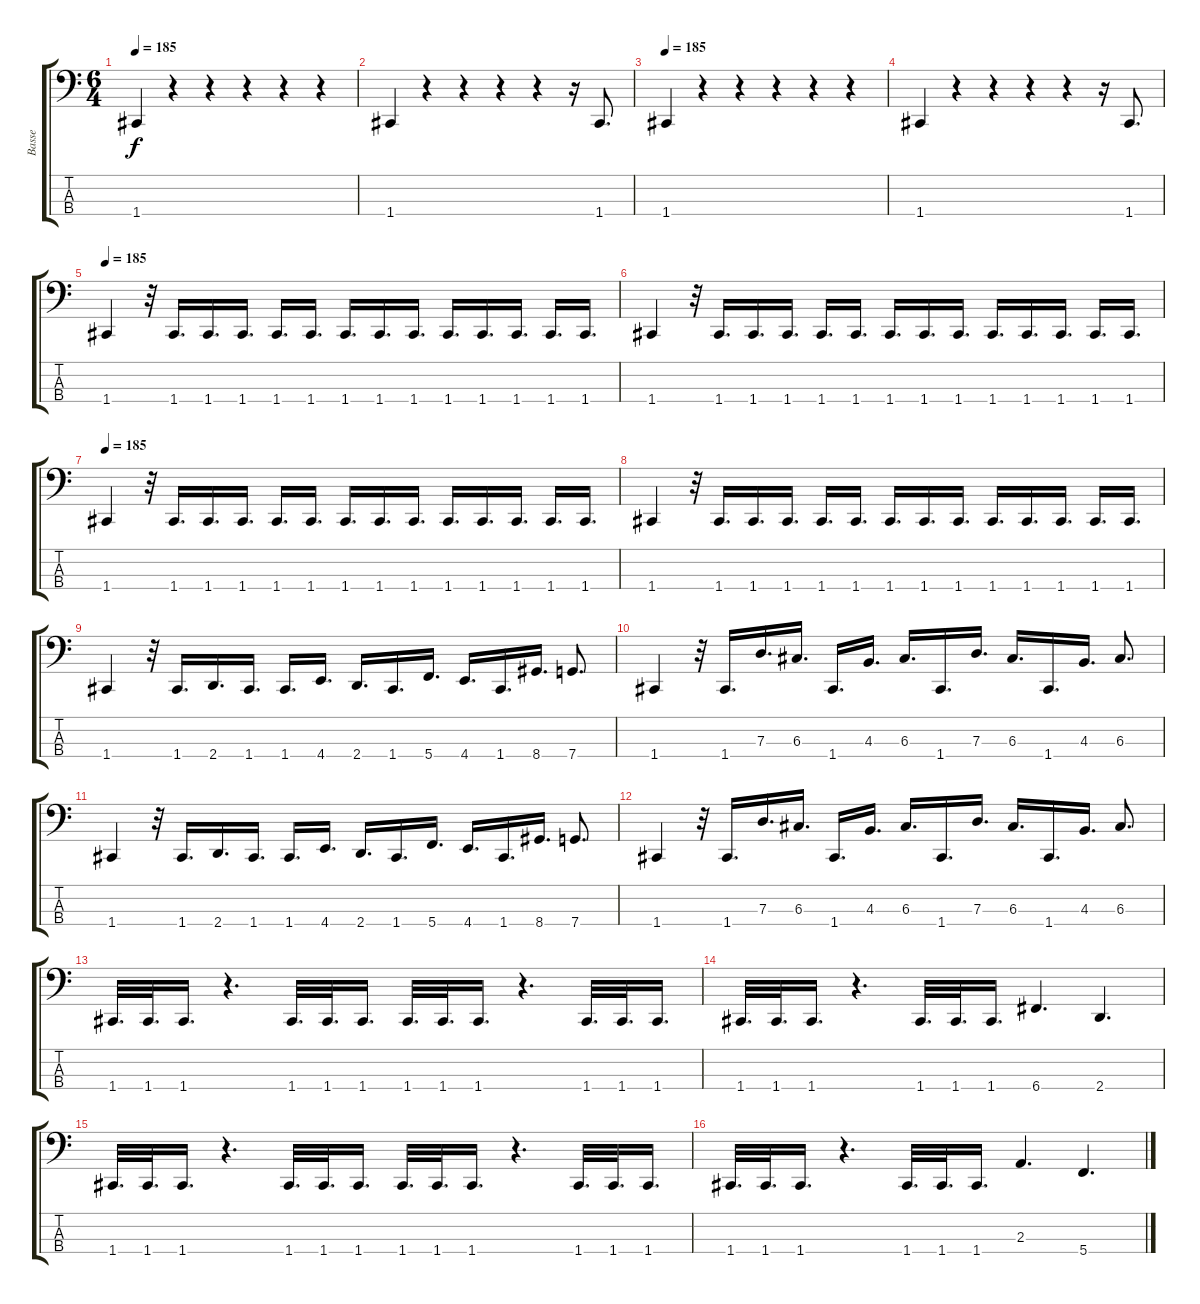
\track ("Basse" "Basse") {instrument electricbasspick}
\staff {score tabs}
\tuning (F2 C2 G1 C1) {hide}
\ts (6 4)
\tempo 185
\clef f4
\ks c
1.4.4{dy f} r.4 r.4 r.4 r.4 r.4 |
1.4.4 r.4 r.4 r.4 r.4 r.16 1.4.8{d} |
\tempo 185
1.4.4 r.4 r.4 r.4 r.4 r.4 |
1.4.4 r.4 r.4 r.4 r.4 r.16 1.4.8{d} |
\tempo 185
1.4.4 r.32 1.4.16{d} 1.4.16{d} 1.4.16{d} 1.4.16{d} 1.4.16{d} 1.4.16{d} 1.4.16{d} 1.4.16{d} 1.4.16{d} 1.4.16{d} 1.4.16{d} 1.4.16{d} 1.4.16{d} |
1.4.4 r.32 1.4.16{d} 1.4.16{d} 1.4.16{d} 1.4.16{d} 1.4.16{d} 1.4.16{d} 1.4.16{d} 1.4.16{d} 1.4.16{d} 1.4.16{d} 1.4.16{d} 1.4.16{d} 1.4.16{d} |
\tempo 185
1.4.4 r.32 1.4.16{d} 1.4.16{d} 1.4.16{d} 1.4.16{d} 1.4.16{d} 1.4.16{d} 1.4.16{d} 1.4.16{d} 1.4.16{d} 1.4.16{d} 1.4.16{d} 1.4.16{d} 1.4.16{d} |
1.4.4 r.32 1.4.16{d} 1.4.16{d} 1.4.16{d} 1.4.16{d} 1.4.16{d} 1.4.16{d} 1.4.16{d} 1.4.16{d} 1.4.16{d} 1.4.16{d} 1.4.16{d} 1.4.16{d} 1.4.16{d} |
1.4.4 r.32 1.4.16{d} 2.4.16{d} 1.4.16{d} 1.4.16{d} 4.4.16{d} 2.4.16{d} 1.4.16{d} 5.4.16{d} 4.4.16{d} 1.4.16{d} 8.4.16{d} 7.4.8{d} |
1.4.4 r.32 1.4.16{d} 7.3.16{d} 6.3.16{d} 1.4.16{d} 4.3.16{d} 6.3.16{d} 1.4.16{d} 7.3.16{d} 6.3.16{d} 1.4.16{d} 4.3.16{d} 6.3.8{d} |
1.4.4 r.32 1.4.16{d} 2.4.16{d} 1.4.16{d} 1.4.16{d} 4.4.16{d} 2.4.16{d} 1.4.16{d} 5.4.16{d} 4.4.16{d} 1.4.16{d} 8.4.16{d} 7.4.8{d} |
1.4.4 r.32 1.4.16{d} 7.3.16{d} 6.3.16{d} 1.4.16{d} 4.3.16{d} 6.3.16{d} 1.4.16{d} 7.3.16{d} 6.3.16{d} 1.4.16{d} 4.3.16{d} 6.3.8{d} |
1.4.32{d} 1.4.32{d} 1.4.16{d} r.4{d} 1.4.32{d} 1.4.32{d} 1.4.16{d} 1.4.32{d} 1.4.32{d} 1.4.16{d} r.4{d} 1.4.32{d} 1.4.32{d} 1.4.16{d} |
1.4.32{d} 1.4.32{d} 1.4.16{d} r.4{d} 1.4.32{d} 1.4.32{d} 1.4.16{d} 6.4.4{d} 2.4.4{d} |
1.4.32{d} 1.4.32{d} 1.4.16{d} r.4{d} 1.4.32{d} 1.4.32{d} 1.4.16{d} 1.4.32{d} 1.4.32{d} 1.4.16{d} r.4{d} 1.4.32{d} 1.4.32{d} 1.4.16{d} |
1.4.32{d} 1.4.32{d} 1.4.16{d} r.4{d} 1.4.32{d} 1.4.32{d} 1.4.16{d} 2.3.4{d} 5.4.4{d}
